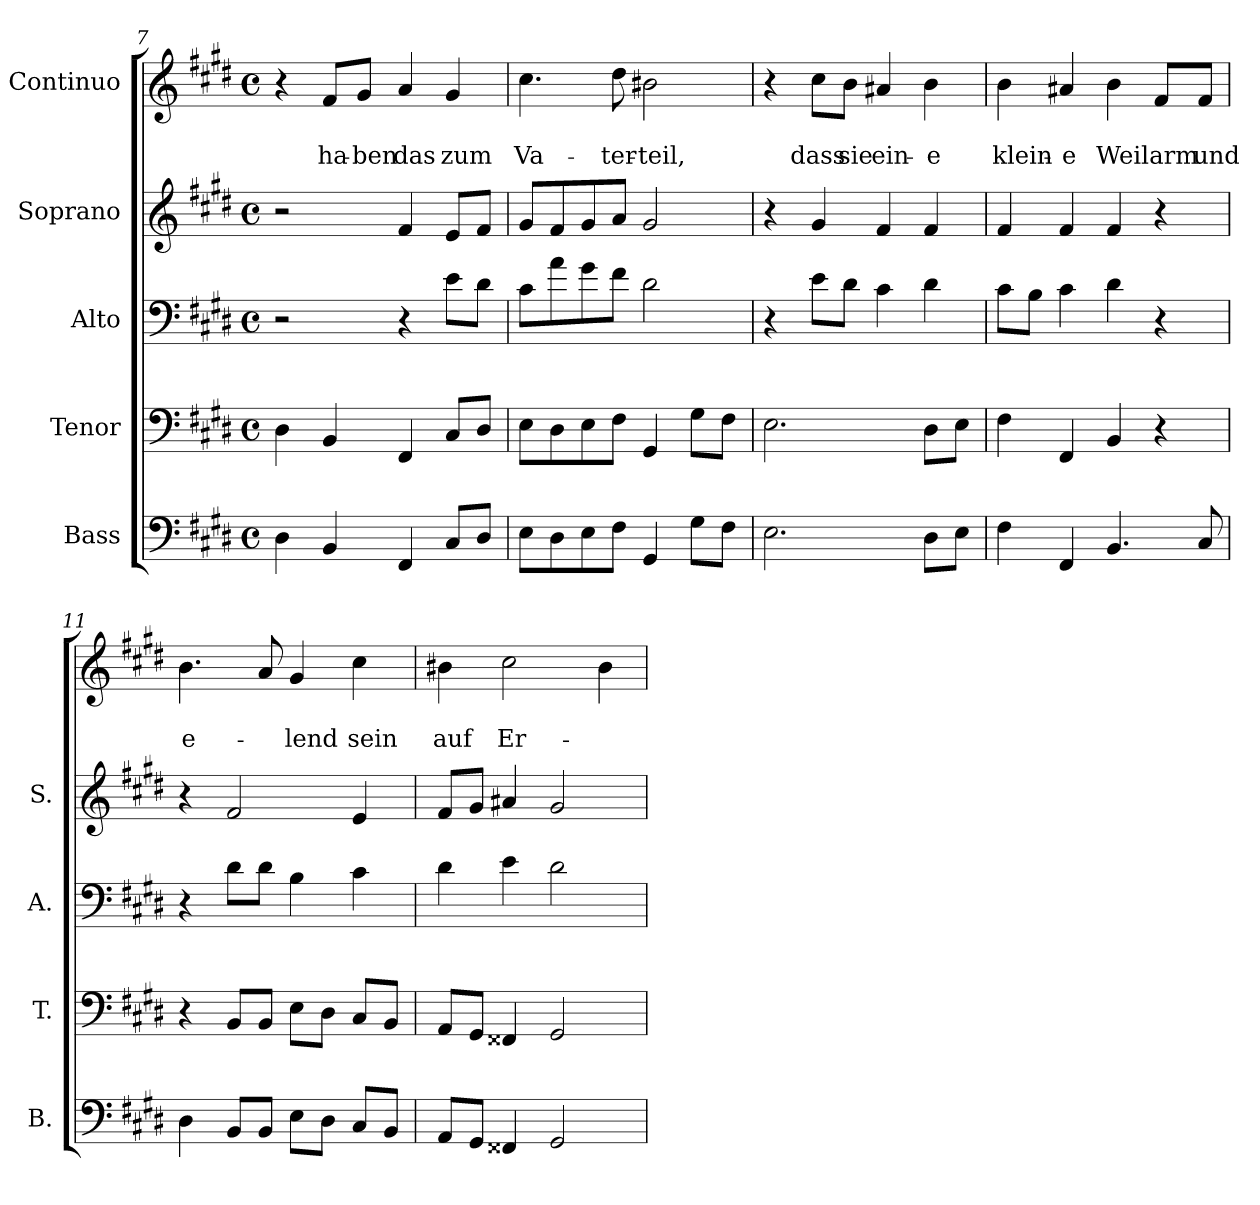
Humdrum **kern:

**kern	**kern	**kern	**kern	**kern	**text	**text
*part5	*part4	*part3	*part2	*part1	*part1	*part1
*staff5	*staff4	*staff3	*staff2	*staff1	*staff1	*staff1
*I"Bass	*I"Tenor	*I"Alto	*I"Soprano	*I"Continuo	*	*
*I'B.	*I'T.	*I'A.	*I'S.	*	*	*
*clefF4	*clefF4	*clefF4	*clefG2	*clefG2	*	*
*k[f#c#g#d#]	*k[f#c#g#d#]	*k[f#c#g#d#]	*k[f#c#g#d#]	*k[f#c#g#d#]	*	*
*E:	*E:	*E:	*E:	*E:	*	*
*M4/4	*M4/4	*M4/4	*M4/4	*M4/4	*	*
*met(c)	*met(c)	*met(c)	*met(c)	*met(c)	*	*
=7	=7	=7	=7	=7	=7	=7
4D#\	4D#\	2r	2r	4r	.	.
4BB/	4BB/	.	.	8f#/L	.	ha-
.	.	.	.	8g#/J	.	-ben
4FF#/	4FF#/	4r	4f#/	4a/	.	das
8C#/L	8C#/L	8e\L	8e/L	4g#/	.	zum
8D#/J	8D#/J	8d#\J	8f#/J	.	.	.
=8	=8	=8	=8	=8	=8	=8
8E\L	8E\L	8c#\L	8g#/L	4.cc#\	.	Va-
8D#\	8D#\	8a\	8f#/	.	.	.
8E\	8E\	8g#\	8g#/	.	.	.
8F#\J	8F#\J	8f#\J	8a/J	8dd#\	.	-ter-
4GG#/	4GG#/	2d#\	2g#/	2b#X\	.	-teil,
8G#\L	8G#\L	.	.	.	.	.
8F#\J	8F#\J	.	.	.	.	.
=9	=9	=9	=9	=9	=9	=9
2.E\	2.E\	4r	4r	4r	.	.
.	.	8e\L	4g#/	8cc#\L	.	dass
.	.	8d#\J	.	8b\J	.	sie
.	.	4c#\	4f#/	4a#X/	.	ein-
8D#\L	8D#\L	4d#\	4f#/	4b\	.	-e
8E\J	8E\J	.	.	.	.	.
=10	=10	=10	=10	=10	=10	=10
4F#\	4F#\	8c#\L	4f#/	4b\	.	klein-
.	.	8B\J	.	.	.	.
4FF#/	4FF#/	4c#\	4f#/	4a#X/	.	-e
4.BB/	4BB/	4d#\	4f#/	4b\	.	Weil
.	4r	4r	4r	8f#/L	.	arm
8C#/	.	.	.	8f#/J	.	und
!!LO:PB:g=z
=11	=11	=11	=11	=11	=11	=11
4D#\	4r	4r	4r	4.b\	.	e-
8BB/L	8BB/L	8d#\L	2f#/	.	.	.
8BB/J	8BB/J	8d#\J	.	8a/	.	.
8E\L	8E\L	4B\	.	4g#/	.	lend
8D#\J	8D#\J	.	.	.	.	.
8C#/L	8C#/L	4c#\	4e/	4cc#\	.	sein
8BB/J	8BB/J	.	.	.	.	.
=12	=12	=12	=12	=12	=12	=12
8AA/L	8AA/L	4d#\	8f#/L	4b#X\	.	auf
8GG#/J	8GG#/J	.	8g#/J	.	.	.
4FF##X/	4FF##X/	4e\	4a#X/	2cc#\	.	Er-
2GG#/	2GG#/	2d#\	2g#/	.	.	.
.	.	.	.	4b#\	.	.
=	=	=	=	=	=	=
*-	*-	*-	*-	*-	*-	*-
